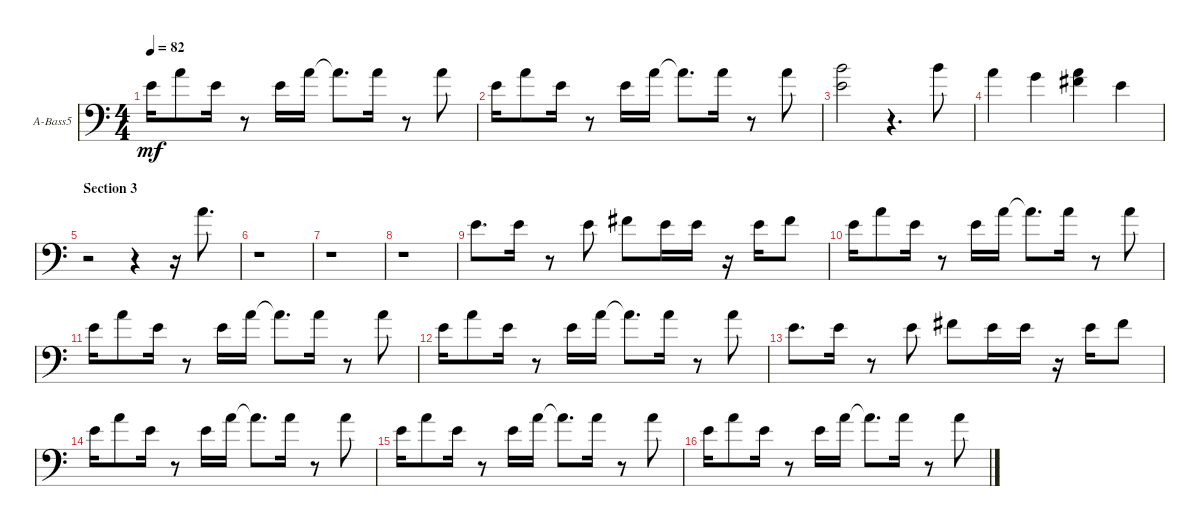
\bracketExtendMode groupsimilarinstruments
\firstSystemTrackNameOrientation horizontal
\otherSystemsTrackNameOrientation horizontal
\track ("keys2" "A-Bass5") {instrument electricpiano1}
\staff {score}
\tuning (G2 D2 A1 E1 B0)
\displaytranspose 12
\ts (4 4)
\tempo 82
\clef f4
\ks aminor
14.2.16{dy mf} 14.1.8 14.2.16 r.8 14.2.16 14.1.16 14.1{t}.8{d} 14.1.16 r.8 14.1.8 |
14.2.16 14.1.8 14.2.16 r.8 14.2.16 14.1.16 14.1{t}.8{d} 14.1.16 r.8 14.1.8 |
(16.1 14.2).2 r.4{d} 16.1.8 |
14.1.4 12.1.4 (14.1 16.2).4 9.1.4 |
\section ("" "Section 3")
r.2 r.4 r.16 14.1.8{d} |
r.1 |
r.1 |
r.1 |
9.1.8{d} 9.1.16 r.8 9.1.8 11.1.8 9.1.16 9.1.16 r.16 9.1.16 11.1.8 |
14.2.16 14.1.8 14.2.16 r.8 14.2.16 14.1.16 14.1{t}.8{d} 14.1.16 r.8 14.1.8 |
14.2.16 14.1.8 14.2.16 r.8 14.2.16 14.1.16 14.1{t}.8{d} 14.1.16 r.8 14.1.8 |
14.2.16 14.1.8 14.2.16 r.8 14.2.16 14.1.16 14.1{t}.8{d} 14.1.16 r.8 14.1.8 |
9.1.8{d} 9.1.16 r.8 9.1.8 11.1.8 9.1.16 9.1.16 r.16 9.1.16 11.1.8 |
14.2.16 14.1.8 14.2.16 r.8 14.2.16 14.1.16 14.1{t}.8{d} 14.1.16 r.8 14.1.8 |
14.2.16 14.1.8 14.2.16 r.8 14.2.16 14.1.16 14.1{t}.8{d} 14.1.16 r.8 14.1.8 |
14.2.16 14.1.8 14.2.16 r.8 14.2.16 14.1.16 14.1{t}.8{d} 14.1.16 r.8 14.1.8
